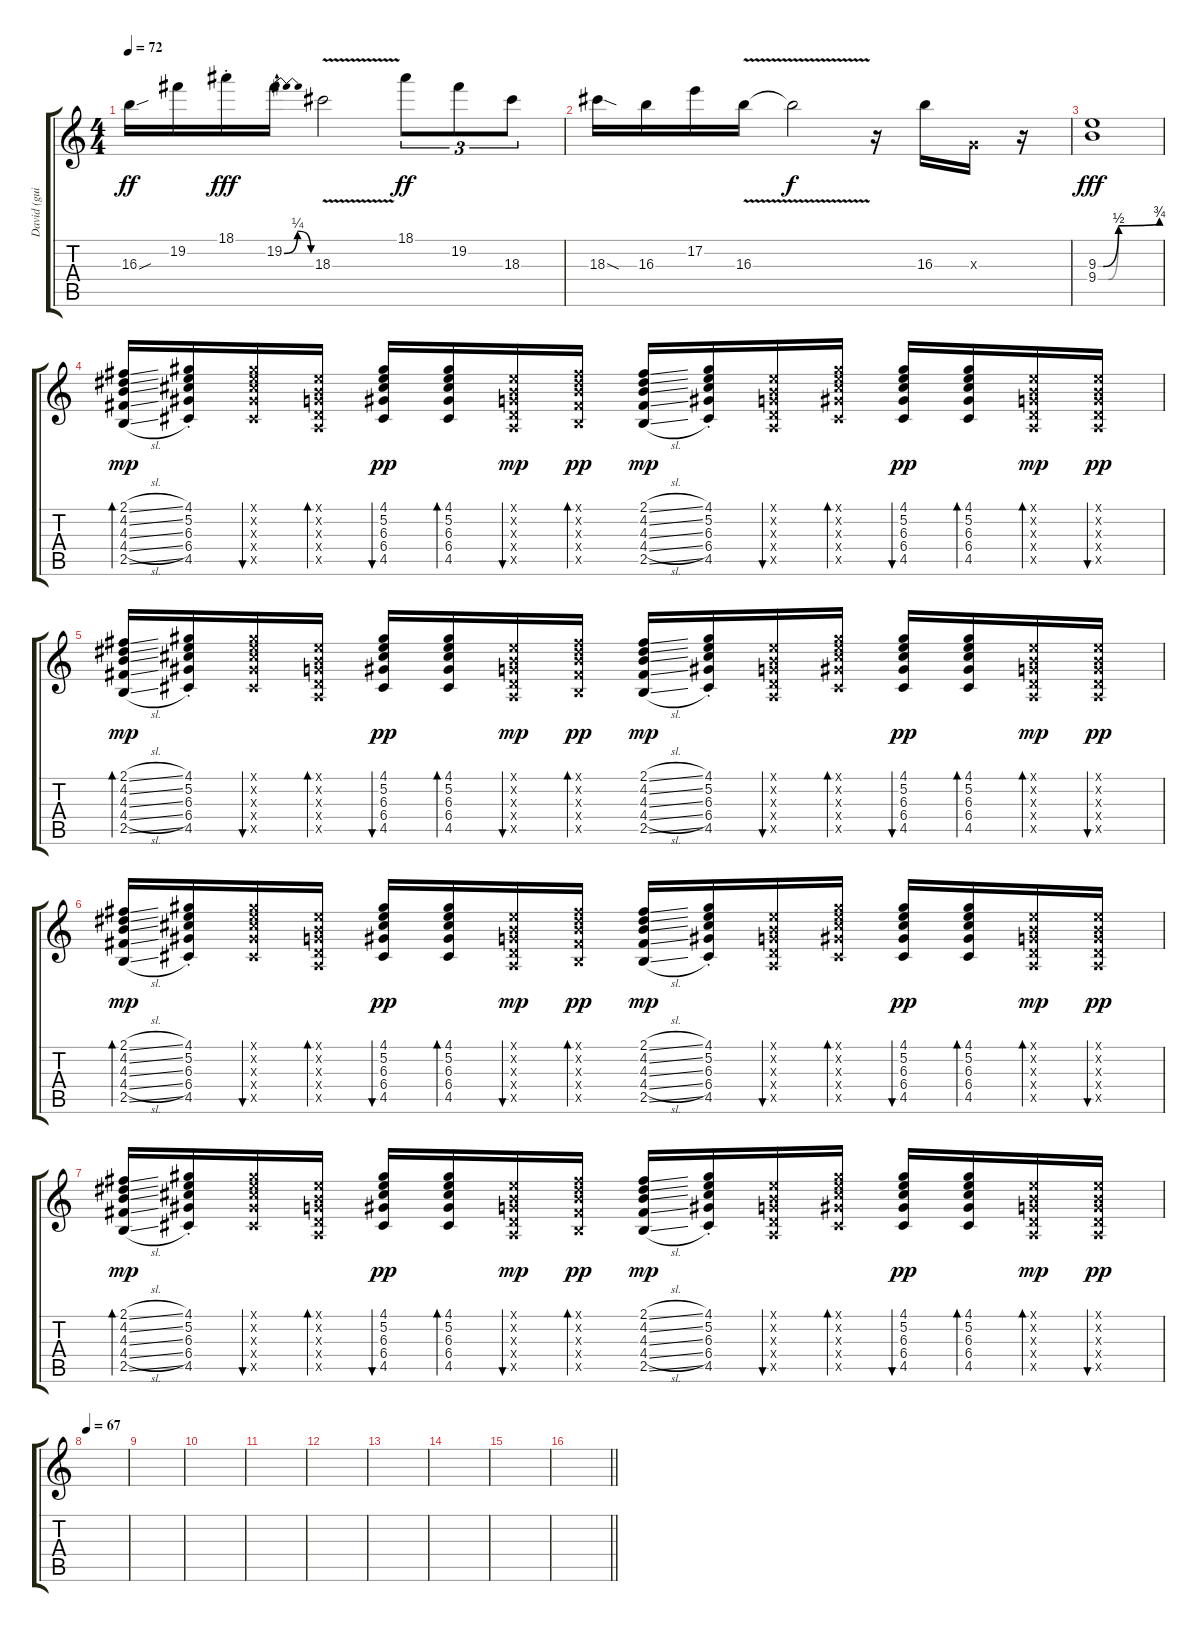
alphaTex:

\track ("David (guitar dist.)" "David (gui") {instrument distortionguitar}
\staff {score tabs}
\tuning (E4 B3 G3 D3 A2 E2) {hide}
\ts (4 4)
\tempo 72
\clef g2
\ks c
16.3{sou}.16{dy ff} 19.2.16 18.1{st}.16{dy fff} 19.2{be (bendrelease 0 0 30 1 30 1 60 0)}.16 18.3{v}.2 18.1.8{tu (3 2) dy ff} 19.2.8{tu (3 2)} 18.3.8{tu (3 2)} |
18.3{sod}.16 16.3.16 17.2.16 16.3{v}.16 16.3{t}.2{dy f} r.16 16.3.16 0.3{x}.16 r.16 |
(9.3{be (custom 0 0 5 0 20 2 60 3)} 9.4{be (custom 0 0 10 0 20 2 60 3)}).1{dy fff} |
(2.1{sl} 4.2{sl} 4.3{sl} 4.4{sl} 2.5{sl}).16{bd 30 dy mp} (4.1{st} 5.2{st} 6.3{st} 6.4{st} 4.5{st}).16 (4.1{x} 5.2{x} 6.3{x} 6.4{x} 4.5{x}).16{bu 30} (0.1{x} 0.2{x} 0.3{x} 0.4{x} 0.5{x}).16{bd 30} (4.1 5.2 6.3 6.4 4.5).16{bu 30 dy pp} (4.1 5.2 6.3 6.4 4.5).16{bd 30} (0.1{x} 0.2{x} 0.3{x} 0.4{x} 0.5{x}).16{bu 30 dy mp} (2.1{x} 4.2{x} 4.3{x} 4.4{x} 2.5{x}).16{bd 30 dy pp} (2.1{sl} 4.2{sl} 4.3{sl} 4.4{sl} 2.5{sl}).16{dy mp} (4.1{st} 5.2 6.3{st} 6.4{st} 4.5{st}).16 (0.1{x} 0.2{x} 0.3{x} 0.4{x} 0.5{x}).16{bu 30} (4.1{x} 5.2{x} 6.3{x} 6.4{x} 4.5{x}).16{bd 30} (4.1 5.2 6.3 6.4 4.5).16{bu 30 dy pp} (4.1 5.2 6.3 6.4 4.5).16{bd 30} (0.1{x} 0.2{x} 0.3{x} 0.4{x} 0.5{x}).16{bd 30 dy mp} (0.1{x} 0.2{x} 0.3{x} 0.4{x} 0.5{x}).16{bu 30 dy pp} |
(2.1{sl} 4.2{sl} 4.3{sl} 4.4{sl} 2.5{sl}).16{bd 30 dy mp} (4.1{st} 5.2{st} 6.3{st} 6.4{st} 4.5{st}).16 (4.1{x} 5.2{x} 6.3{x} 6.4{x} 4.5{x}).16{bu 30} (0.1{x} 0.2{x} 0.3{x} 0.4{x} 0.5{x}).16{bd 30} (4.1 5.2 6.3 6.4 4.5).16{bu 30 dy pp} (4.1 5.2 6.3 6.4 4.5).16{bd 30} (0.1{x} 0.2{x} 0.3{x} 0.4{x} 0.5{x}).16{bu 30 dy mp} (2.1{x} 4.2{x} 4.3{x} 4.4{x} 2.5{x}).16{bd 30 dy pp} (2.1{sl} 4.2{sl} 4.3{sl} 4.4{sl} 2.5{sl}).16{dy mp} (4.1{st} 5.2 6.3{st} 6.4{st} 4.5{st}).16 (0.1{x} 0.2{x} 0.3{x} 0.4{x} 0.5{x}).16{bu 30} (4.1{x} 5.2{x} 6.3{x} 6.4{x} 4.5{x}).16{bd 30} (4.1 5.2 6.3 6.4 4.5).16{bu 30 dy pp} (4.1 5.2 6.3 6.4 4.5).16{bd 30} (0.1{x} 0.2{x} 0.3{x} 0.4{x} 0.5{x}).16{bd 30 dy mp} (0.1{x} 0.2{x} 0.3{x} 0.4{x} 0.5{x}).16{bu 30 dy pp} |
(2.1{sl} 4.2{sl} 4.3{sl} 4.4{sl} 2.5{sl}).16{bd 30 dy mp} (4.1{st} 5.2{st} 6.3{st} 6.4{st} 4.5{st}).16 (4.1{x} 5.2{x} 6.3{x} 6.4{x} 4.5{x}).16{bu 30} (0.1{x} 0.2{x} 0.3{x} 0.4{x} 0.5{x}).16{bd 30} (4.1 5.2 6.3 6.4 4.5).16{bu 30 dy pp} (4.1 5.2 6.3 6.4 4.5).16{bd 30} (0.1{x} 0.2{x} 0.3{x} 0.4{x} 0.5{x}).16{bu 30 dy mp} (2.1{x} 4.2{x} 4.3{x} 4.4{x} 2.5{x}).16{bd 30 dy pp} (2.1{sl} 4.2{sl} 4.3{sl} 4.4{sl} 2.5{sl}).16{dy mp} (4.1{st} 5.2 6.3{st} 6.4{st} 4.5{st}).16 (0.1{x} 0.2{x} 0.3{x} 0.4{x} 0.5{x}).16{bu 30} (4.1{x} 5.2{x} 6.3{x} 6.4{x} 4.5{x}).16{bd 30} (4.1 5.2 6.3 6.4 4.5).16{bu 30 dy pp} (4.1 5.2 6.3 6.4 4.5).16{bd 30} (0.1{x} 0.2{x} 0.3{x} 0.4{x} 0.5{x}).16{bd 30 dy mp} (0.1{x} 0.2{x} 0.3{x} 0.4{x} 0.5{x}).16{bu 30 dy pp} |
(2.1{sl} 4.2{sl} 4.3{sl} 4.4{sl} 2.5{sl}).16{bd 30 dy mp} (4.1{st} 5.2{st} 6.3{st} 6.4{st} 4.5{st}).16 (4.1{x} 5.2{x} 6.3{x} 6.4{x} 4.5{x}).16{bu 30} (0.1{x} 0.2{x} 0.3{x} 0.4{x} 0.5{x}).16{bd 30} (4.1 5.2 6.3 6.4 4.5).16{bu 30 dy pp} (4.1 5.2 6.3 6.4 4.5).16{bd 30} (0.1{x} 0.2{x} 0.3{x} 0.4{x} 0.5{x}).16{bu 30 dy mp} (2.1{x} 4.2{x} 4.3{x} 4.4{x} 2.5{x}).16{bd 30 dy pp} (2.1{sl} 4.2{sl} 4.3{sl} 4.4{sl} 2.5{sl}).16{dy mp} (4.1{st} 5.2 6.3{st} 6.4{st} 4.5{st}).16 (0.1{x} 0.2{x} 0.3{x} 0.4{x} 0.5{x}).16{bu 30} (4.1{x} 5.2{x} 6.3{x} 6.4{x} 4.5{x}).16{bd 30} (4.1 5.2 6.3 6.4 4.5).16{bu 30 dy pp} (4.1 5.2 6.3 6.4 4.5).16{bd 30} (0.1{x} 0.2{x} 0.3{x} 0.4{x} 0.5{x}).16{bd 30 dy mp} (0.1{x} 0.2{x} 0.3{x} 0.4{x} 0.5{x}).16{bu 30 dy pp} |
\tempo 67
|
|
|
|
|
|
|
|
\barLineRight lightlight
